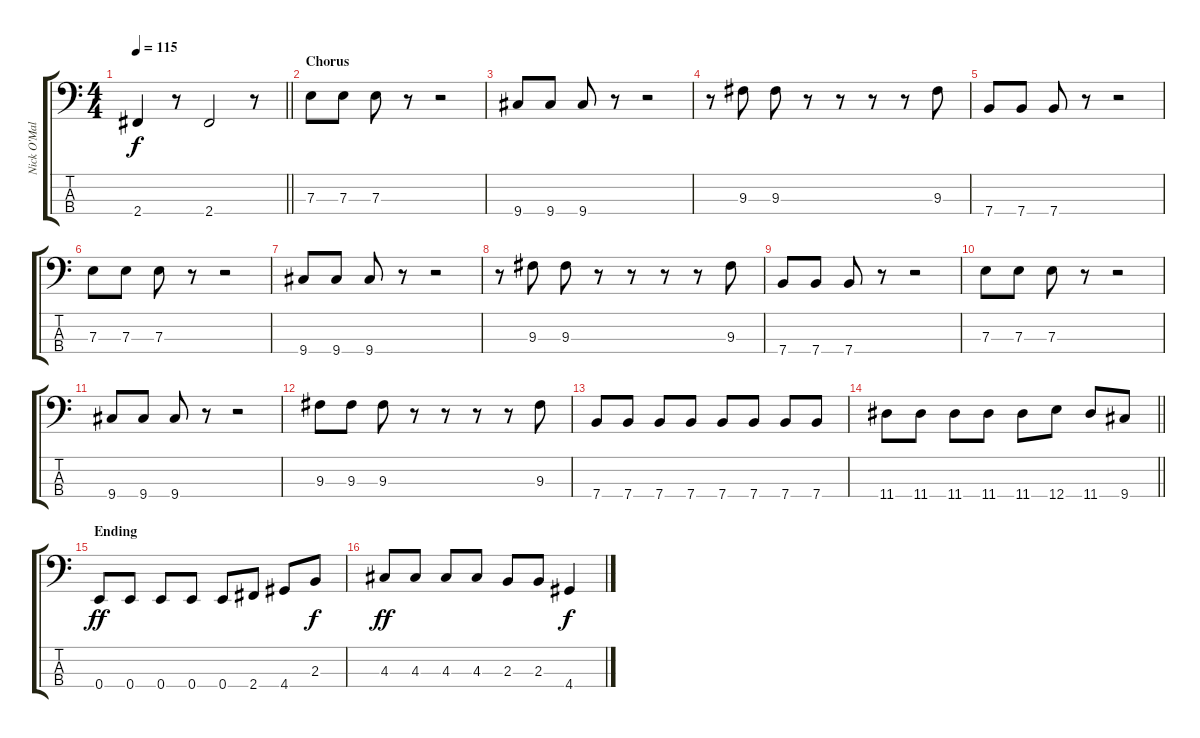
\track ("Nick O'Malley" "Nick O'Mal") {instrument electricbasspick}
\staff {score tabs}
\tuning (G2 D2 A1 E1) {hide}
\ts (4 4)
\tempo 115
\clef f4
\barLineRight lightlight
\ks c
2.4.4{dy f} r.8 2.4.2 r.8 |
\section ("" "Chorus")
7.3.8 7.3.8 7.3.8 r.8 r.2 |
9.4.8 9.4.8 9.4.8 r.8 r.2 |
r.8 9.3.8 9.3.8 r.8 r.8 r.8 r.8 9.3.8 |
7.4.8 7.4.8 7.4.8 r.8 r.2 |
7.3.8 7.3.8 7.3.8 r.8 r.2 |
9.4.8 9.4.8 9.4.8 r.8 r.2 |
r.8 9.3.8 9.3.8 r.8 r.8 r.8 r.8 9.3.8 |
7.4.8 7.4.8 7.4.8 r.8 r.2 |
7.3.8 7.3.8 7.3.8 r.8 r.2 |
9.4.8 9.4.8 9.4.8 r.8 r.2 |
9.3.8 9.3.8 9.3.8 r.8 r.8 r.8 r.8 9.3.8 |
7.4.8 7.4.8 7.4.8 7.4.8 7.4.8 7.4.8 7.4.8 7.4.8 |
\barLineRight lightlight
11.4.8 11.4.8 11.4.8 11.4.8 11.4.8 12.4.8 11.4.8 9.4.8 |
\section ("" "Ending")
0.4.8{dy ff} 0.4.8 0.4.8 0.4.8 0.4.8 2.4.8 4.4.8 2.3.8{dy f} |
4.3.8{dy ff} 4.3.8 4.3.8 4.3.8 2.3.8 2.3.8 4.4.4{dy f}
